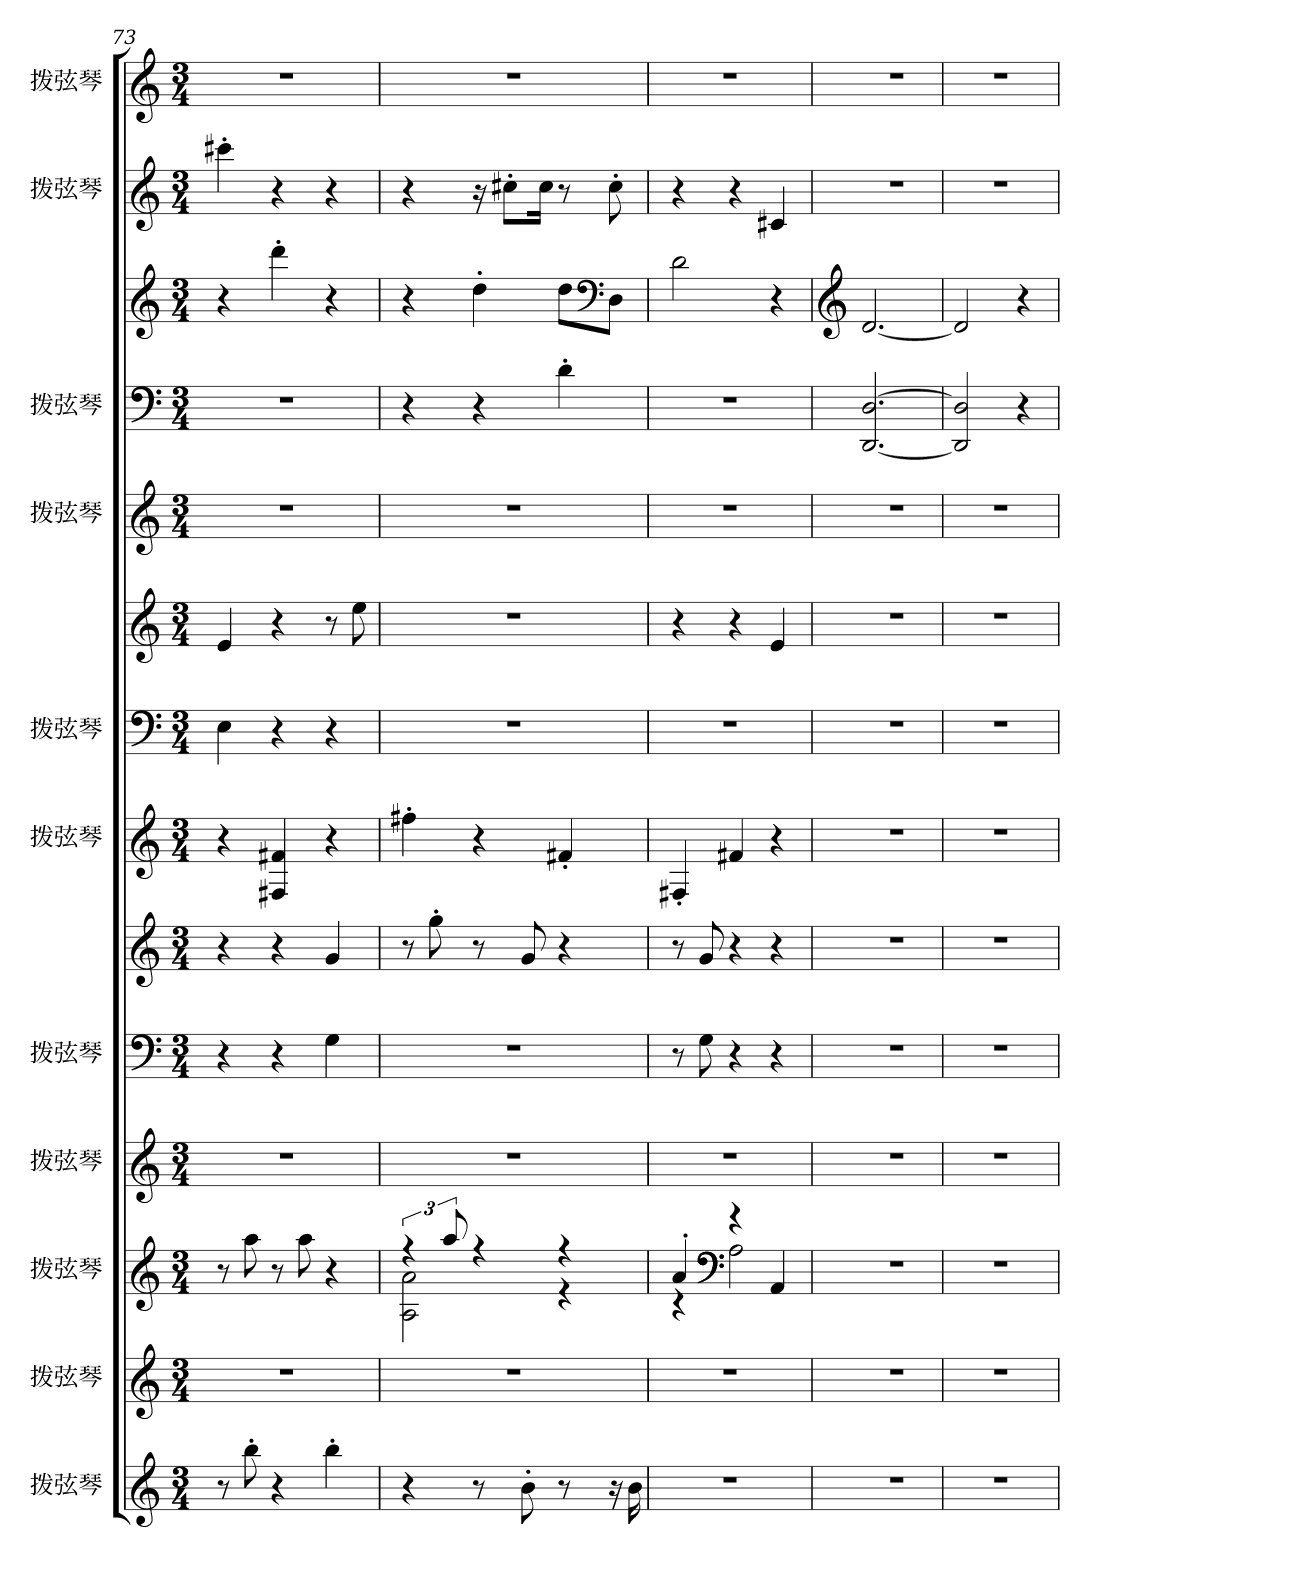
**kern	**kern	**kern	**kern	**kern	**kern	**kern	**kern	**kern	**kern	**kern	**kern	**kern	**kern
*part11	*part10	*part9	*part8	*part7	*part7	*part6	*part5	*part5	*part4	*part3	*part3	*part2	*part1
*staff14	*staff13	*staff12	*staff11	*staff10	*staff9	*staff8	*staff7	*staff6	*staff5	*staff4	*staff3	*staff2	*staff1
*I"拨弦琴	*I"拨弦琴	*I"拨弦琴	*I"拨弦琴	*I"拨弦琴	*	*I"拨弦琴	*I"拨弦琴	*	*I"拨弦琴	*I"拨弦琴	*	*I"拨弦琴	*I"拨弦琴
!!LO:PB:g=z
*clefG2	*clefG2	*clefG2	*clefG2	*clefF4	*clefG2	*clefG2	*clefF4	*clefG2	*clefG2	*clefF4	*clefG2	*clefG2	*clefG2
*k[]	*k[]	*k[]	*k[]	*k[]	*k[]	*k[]	*k[]	*k[]	*k[]	*k[]	*k[]	*k[]	*k[]
*M3/4	*M3/4	*M3/4	*M3/4	*M3/4	*M3/4	*M3/4	*M3/4	*M3/4	*M3/4	*M3/4	*M3/4	*M3/4	*M3/4
=73	=73	=73	=73	=73	=73	=73	=73	=73	=73	=73	=73	=73	=73
8r	2.r	8r	2.r	4r	4r	4r	4E\	4e/	2.r	2.r	4r	4ccc#X'\	2.r
8bb'\	.	8aa\	.	.	.	.	.	.	.	.	.	.	.
4r	.	8r	.	4r	4r	4F#X/ 4f#X/	4r	4r	.	.	4ddd'\	4r	.
.	.	8aa\	.	.	.	.	.	.	.	.	.	.	.
4bb'\	.	4r	.	4G\	4g/	4r	4r	8r	.	.	4r	4r	.
.	.	.	.	.	.	.	.	8ee\	.	.	.	.	.
=74	=74	=74	=74	=74	=74	=74	=74	=74	=74	=74	=74	=74	=74
*	*	*^	*	*	*	*	*	*	*	*	*	*	*
4r	2.r	6r	2A\ 2a\	2.r	2.r	8r	4ff#X'\	2.r	2.r	2.r	4r	4r	4r	2.r
.	.	.	.	.	.	8gg'\	.	.	.	.	.	.	.	.
.	.	12aa/	.	.	.	.	.	.	.	.	.	.	.	.
8r	.	4r	.	.	.	8r	4r	.	.	.	4r	4dd'\	16r	.
.	.	.	.	.	.	.	.	.	.	.	.	.	8cc#X'\L	.
8b'\	.	.	.	.	.	8g/	.	.	.	.	.	.	.	.
.	.	.	.	.	.	.	.	.	.	.	.	.	16cc#\Jk	.
8r	.	4r	4r	.	.	4r	4f#X'/	.	.	.	4d'\	8dd\L	8r	.
*	*	*	*	*	*	*	*	*	*	*	*	*clefF4	*	*
16r	.	.	.	.	.	.	.	.	.	.	.	8D\J	8cc#'\	.
16b\	.	.	.	.	.	.	.	.	.	.	.	.	.	.
=75	=75	=75	=75	=75	=75	=75	=75	=75	=75	=75	=75	=75	=75	=75
2.r	2.r	4a'/	4r	2.r	8r	8r	4F#X'/	2.r	4r	2.r	2.r	2d\	4r	2.r
.	.	.	.	.	8G\	8g/	.	.	.	.	.	.	.	.
*	*	*clefF4	*	*	*	*	*	*	*	*	*	*	*	*
.	.	4r	2A\	.	4r	4r	4f#X/	.	4r	.	.	.	4r	.
.	.	4AA/	.	.	4r	4r	4r	.	4e/	.	.	4r	4c#X/	.
*	*	*v	*v	*	*	*	*	*	*	*	*	*	*	*
=76	=76	=76	=76	=76	=76	=76	=76	=76	=76	=76	=76	=76	=76
*	*	*	*	*	*	*	*	*	*	*	*clefG2	*	*
2.r	2.r	2.r	2.r	2.r	2.r	2.r	2.r	2.r	2.r	[2.DD/ [2.D/	[2.d/	2.r	2.r
=77	=77	=77	=77	=77	=77	=77	=77	=77	=77	=77	=77	=77	=77
2.r	2.r	2.r	2.r	2.r	2.r	2.r	2.r	2.r	2.r	2DD/] 2D/]	2d/]	2.r	2.r
.	.	.	.	.	.	.	.	.	.	4r	4r	.	.
=	=	=	=	=	=	=	=	=	=	=	=	=	=
*-	*-	*-	*-	*-	*-	*-	*-	*-	*-	*-	*-	*-	*-
